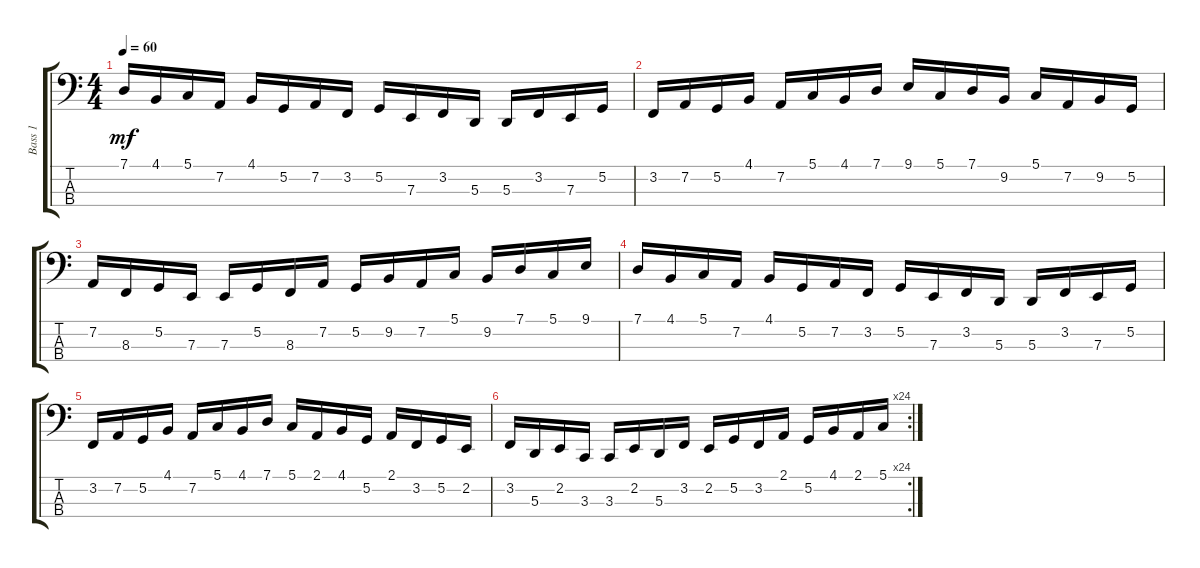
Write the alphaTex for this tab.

\track ("Bass 1" "Bass 1") {instrument acousticgrandpiano}
\staff {score tabs}
\tuning (G2 D2 A1 E1) {hide}
\ts (4 4)
\tempo 60
\clef f4
\ks c
7.1.16{dy mf} 4.1.16 5.1.16 7.2.16 4.1.16 5.2.16 7.2.16 3.2.16 5.2.16 7.3.16 3.2.16 5.3.16 5.3.16 3.2.16 7.3.16 5.2.16 |
3.2.16 7.2.16 5.2.16 4.1.16 7.2.16 5.1.16 4.1.16 7.1.16 9.1.16 5.1.16 7.1.16 9.2.16 5.1.16 7.2.16 9.2.16 5.2.16 |
7.2.16 8.3.16 5.2.16 7.3.16 7.3.16 5.2.16 8.3.16 7.2.16 5.2.16 9.2.16 7.2.16 5.1.16 9.2.16 7.1.16 5.1.16 9.1.16 |
7.1.16 4.1.16 5.1.16 7.2.16 4.1.16 5.2.16 7.2.16 3.2.16 5.2.16 7.3.16 3.2.16 5.3.16 5.3.16 3.2.16 7.3.16 5.2.16 |
3.2.16 7.2.16 5.2.16 4.1.16 7.2.16 5.1.16 4.1.16 7.1.16 5.1.16 2.1.16 4.1.16 5.2.16 2.1.16 3.2.16 5.2.16 2.2.16 |
\rc 24
3.2.16 5.3.16 2.2.16 3.3.16 3.3.16 2.2.16 5.3.16 3.2.16 2.2.16 5.2.16 3.2.16 2.1.16 5.2.16 4.1.16 2.1.16 5.1.16
